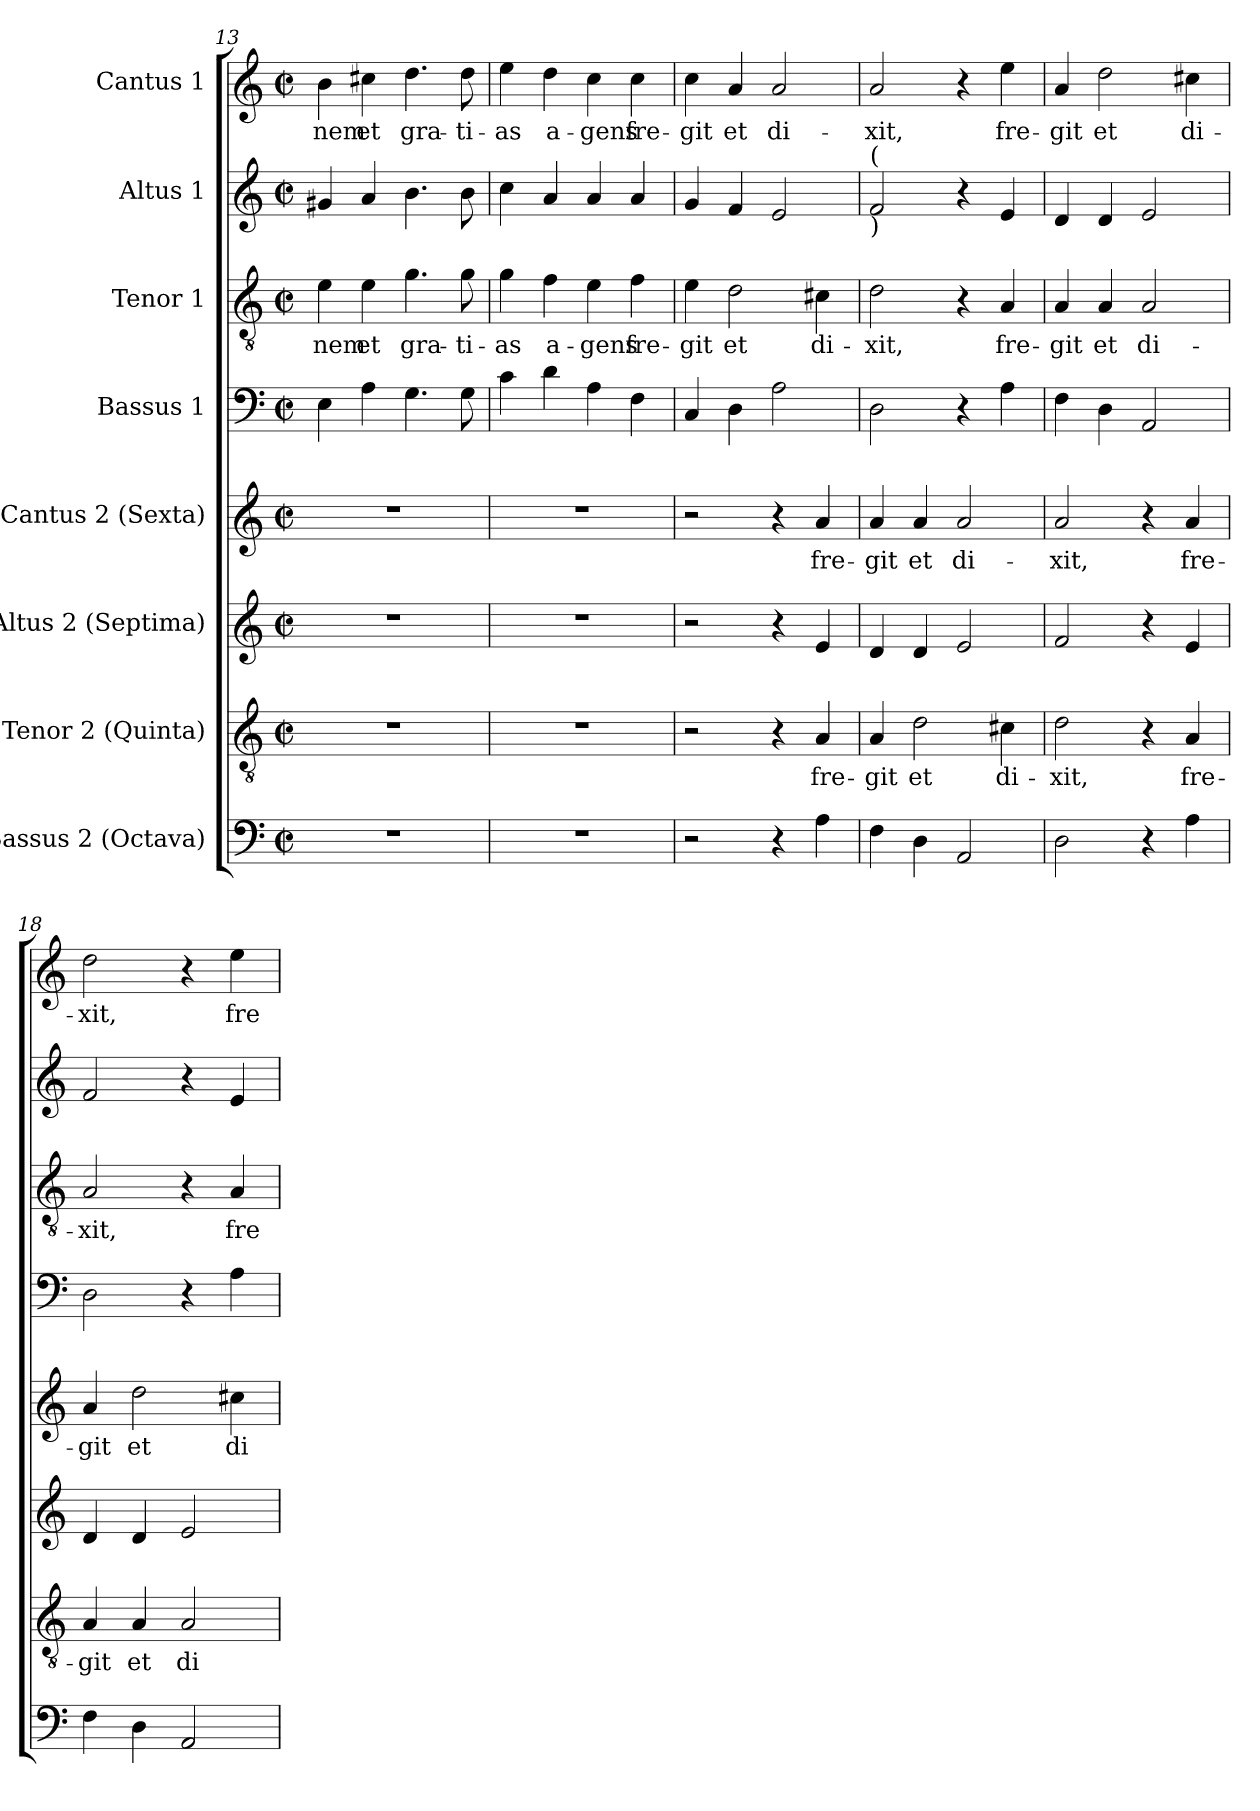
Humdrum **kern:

**kern	**kern	**text	**kern	**kern	**text	**kern	**kern	**text	**kern	**kern	**text
*part8	*part7	*part7	*part6	*part5	*part5	*part4	*part3	*part3	*part2	*part1	*part1
*staff8	*staff7	*staff7	*staff6	*staff5	*staff5	*staff4	*staff3	*staff3	*staff2	*staff1	*staff1
*I"Bassus 2 (Octava)	*I"Tenor 2 (Quinta)	*	*I"Altus 2 (Septima)	*I"Cantus 2 (Sexta)	*	*I"Bassus 1	*I"Tenor 1	*	*I"Altus 1	*I"Cantus 1	*
*clefF4	*clefGv2	*	*clefG2	*clefG2	*	*clefF4	*clefGv2	*	*clefG2	*clefG2	*
*k[]	*k[]	*	*k[]	*k[]	*	*k[]	*k[]	*	*k[]	*k[]	*
*M2/2	*M2/2	*	*M2/2	*M2/2	*	*M2/2	*M2/2	*	*M2/2	*M2/2	*
*met(c|)	*met(c|)	*	*met(c|)	*met(c|)	*	*met(c|)	*met(c|)	*	*met(c|)	*met(c|)	*
=13	=13	=13	=13	=13	=13	=13	=13	=13	=13	=13	=13
!	!	!	!	!	!	!	!	!LO:LY:b	!	!	!LO:LY:b
1r	1r	.	1r	1r	.	4E\	4e\	-nem	4g#X/	4b\	-nem
!	!	!	!	!	!	!	!	!LO:LY:b	!	!	!LO:LY:b
.	.	.	.	.	.	4A\	4e\	et	4a/	4cc#X\	et
!	!	!	!	!	!	!	!	!LO:LY:b	!	!	!LO:LY:b
.	.	.	.	.	.	4.G\	4.g\	gra-	4.b\	4.dd\	gra-
!	!	!	!	!	!	!	!	!LO:LY:b	!	!	!LO:LY:b
.	.	.	.	.	.	8G\	8g\	-ti-	8b\	8dd\	-ti-
=14	=14	=14	=14	=14	=14	=14	=14	=14	=14	=14	=14
!	!	!	!	!	!	!	!	!LO:LY:b	!	!	!LO:LY:b
1r	1r	.	1r	1r	.	4c\	4g\	-as	4cc\	4ee\	-as
!	!	!	!	!	!	!	!	!LO:LY:b	!	!	!LO:LY:b
.	.	.	.	.	.	4d\	4f\	a-	4a/	4dd\	a-
!	!	!	!	!	!	!	!	!LO:LY:b	!	!	!LO:LY:b
.	.	.	.	.	.	4A\	4e\	-gens	4a/	4cc\	-gens
!	!	!	!	!	!	!	!	!LO:LY:b	!	!	!LO:LY:b
.	.	.	.	.	.	4F\	4f\	fre-	4a/	4cc\	fre-
!!LO:PB:g=z
=15	=15	=15	=15	=15	=15	=15	=15	=15	=15	=15	=15
!	!	!	!	!	!	!	!	!LO:LY:b	!	!	!LO:LY:b
2r	2r	.	2r	2r	.	4C/	4e\	-git	4g/	4cc\	-git
!	!	!	!	!	!	!	!	!LO:LY:b	!	!	!LO:LY:b
.	.	.	.	.	.	4D\	2d\	et	4f/	4a/	et
!	!	!	!	!	!	!	!	!	!	!	!LO:LY:b
4r	4r	.	4r	4r	.	2A\	.	.	2e/	2a/	di-
!	!	!LO:LY:b	!	!	!LO:LY:b	!	!	!LO:LY:b	!	!	!
4A\	4A/	fre-	4e/	4a/	fre-	.	4c#X\	di-	.	.	.
=16	=16	=16	=16	=16	=16	=16	=16	=16	=16	=16	=16
!	!	!	!	!	!	!	!	!	!LO:TX:a:t=(	!	!
!	!	!	!	!	!	!	!	!	!LO:TX:b:t=)	!	!
!	!	!LO:LY:b	!	!	!LO:LY:b	!	!	!LO:LY:b	!	!	!LO:LY:b
4F\	4A/	-git	4d/	4a/	-git	2D\	2d\	-xit,	2f/	2a/	-xit,
!	!	!LO:LY:b	!	!	!LO:LY:b	!	!	!	!	!	!
4D\	2d\	et	4d/	4a/	et	.	.	.	.	.	.
!	!	!	!	!	!LO:LY:b	!	!	!	!	!	!
2AA/	.	.	2e/	2a/	di-	4r	4r	.	4r	4r	.
!	!	!LO:LY:b	!	!	!	!	!	!LO:LY:b	!	!	!LO:LY:b
.	4c#X\	di-	.	.	.	4A\	4A/	fre-	4e/	4ee\	fre-
=17	=17	=17	=17	=17	=17	=17	=17	=17	=17	=17	=17
!	!	!LO:LY:b	!	!	!LO:LY:b	!	!	!LO:LY:b	!	!	!LO:LY:b
2D\	2d\	-xit,	2f/	2a/	-xit,	4F\	4A/	-git	4d/	4a/	-git
!	!	!	!	!	!	!	!	!LO:LY:b	!	!	!LO:LY:b
.	.	.	.	.	.	4D\	4A/	et	4d/	2dd\	et
!	!	!	!	!	!	!	!	!LO:LY:b	!	!	!
4r	4r	.	4r	4r	.	2AA/	2A/	di-	2e/	.	.
!	!	!LO:LY:b	!	!	!LO:LY:b	!	!	!	!	!	!LO:LY:b
4A\	4A/	fre-	4e/	4a/	fre-	.	.	.	.	4cc#X\	di-
=18	=18	=18	=18	=18	=18	=18	=18	=18	=18	=18	=18
!	!	!LO:LY:b	!	!	!LO:LY:b	!	!	!LO:LY:b	!	!	!LO:LY:b
4F\	4A/	-git	4d/	4a/	-git	2D\	2A/	-xit,	2f/	2dd\	-xit,
!	!	!LO:LY:b	!	!	!LO:LY:b	!	!	!	!	!	!
4D\	4A/	et	4d/	2dd\	et	.	.	.	.	.	.
!	!	!LO:LY:b	!	!	!	!	!	!	!	!	!
2AA/	2A/	di-	2e/	.	.	4r	4r	.	4r	4r	.
!	!	!	!	!	!LO:LY:b	!	!	!LO:LY:b	!	!	!LO:LY:b
.	.	.	.	4cc#X\	di-	4A\	4A/	fre-	4e/	4ee\	fre-
=	=	=	=	=	=	=	=	=	=	=	=
*-	*-	*-	*-	*-	*-	*-	*-	*-	*-	*-	*-
